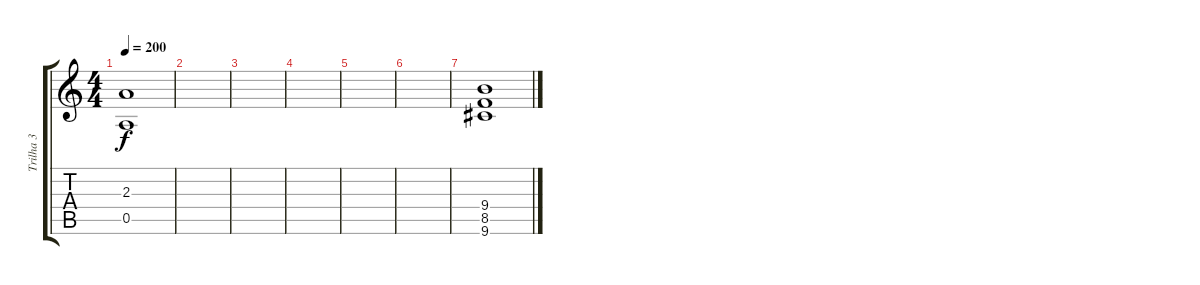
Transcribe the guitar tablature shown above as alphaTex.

\track ("Trilha 3" "Trilha 3") {instrument overdrivenguitar}
\staff {score tabs}
\tuning (E4 B3 G3 D3 A2 E2) {hide}
\ts (4 4)
\tempo 200
\clef g2
\ks c
(2.3 0.5).1{dy f} |
|
|
|
|
|
(9.4 8.5 9.6).1
